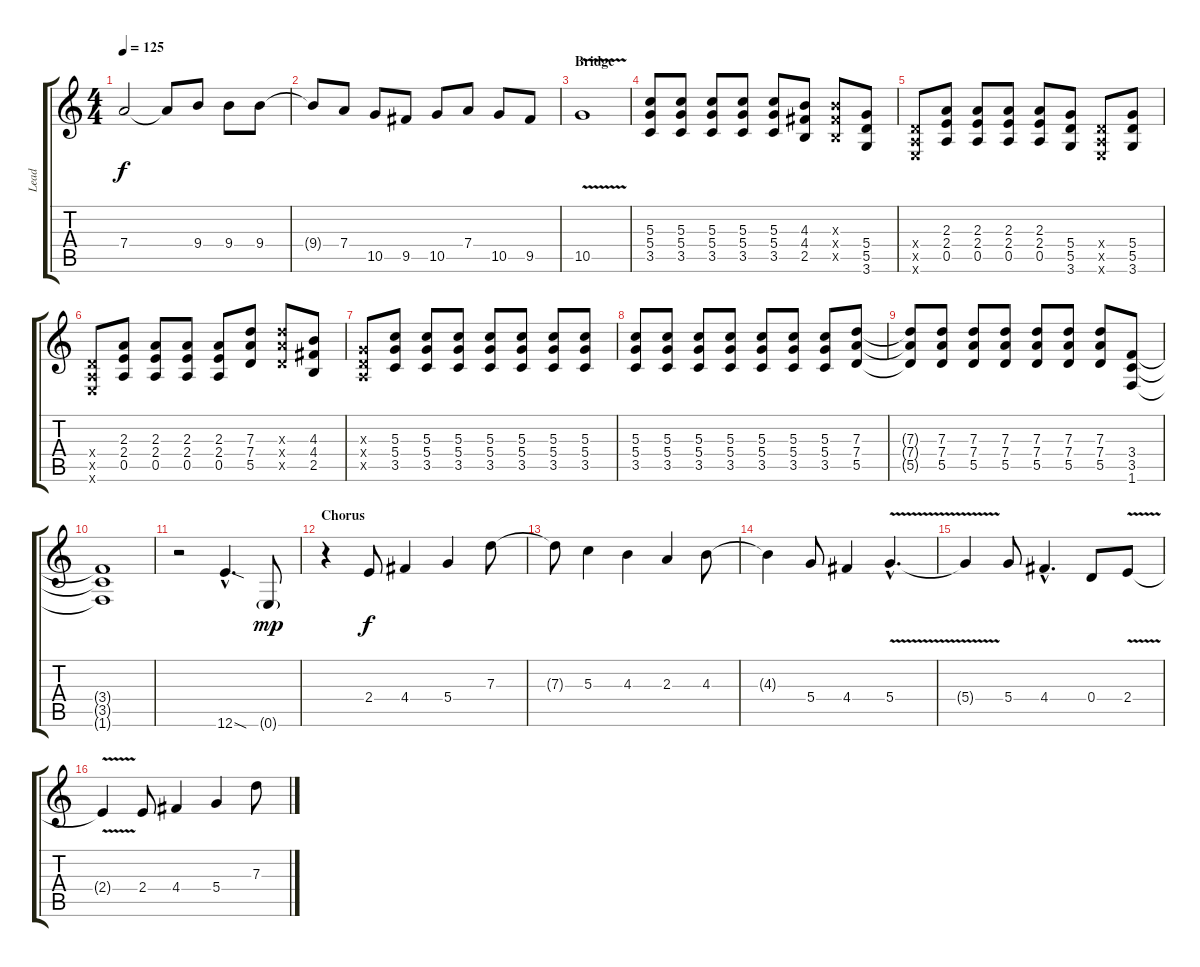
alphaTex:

\track ("Lead" "Lead") {instrument distortionguitar}
\staff {score tabs}
\tuning (E4 B3 G3 D3 A2 E2) {hide}
\ts (4 4)
\tempo 125
\clef g2
\ks c
7.4.2{dy f} 7.4{t}.8 9.4.8 9.4.8 9.4.8 |
9.4{t}.8 7.4.8 10.5.8 9.5.8 10.5.8 7.4.8 10.5.8 9.5.8 |
\section ("" "Bridge")
10.5{v}.1 |
(5.3 5.4 3.5).8{volume 13 instrument distortionguitar} (5.3 5.4 3.5).8 (5.3 5.4 3.5).8 (5.3 5.4 3.5).8 (5.3 5.4 3.5).8 (4.3 4.4 2.5).8 (4.3{x} 4.4{x} 2.5{x}).8 (5.4 5.5 3.6).8 |
(0.4{x} 0.5{x} 0.6{x}).8 (2.3 2.4 0.5).8 (2.3 2.4 0.5).8 (2.3 2.4 0.5).8 (2.3 2.4 0.5).8 (5.4 5.5 3.6).8 (0.4{x} 0.5{x} 0.6{x}).8 (5.4 5.5 3.6).8 |
(0.4{x} 0.5{x} 0.6{x}).8 (2.3 2.4 0.5).8 (2.3 2.4 0.5).8 (2.3 2.4 0.5).8 (2.3 2.4 0.5).8 (7.3 7.4 5.5).8 (7.3{x} 7.4{x} 5.5{x}).8 (4.3 4.4 2.5).8 |
(0.3{x} 0.4{x} 0.5{x}).8 (5.3 5.4 3.5).8 (5.3 5.4 3.5).8 (5.3 5.4 3.5).8 (5.3 5.4 3.5).8 (5.3 5.4 3.5).8 (5.3 5.4 3.5).8 (5.3 5.4 3.5).8 |
(5.3 5.4 3.5).8 (5.3 5.4 3.5).8 (5.3 5.4 3.5).8 (5.3 5.4 3.5).8 (5.3 5.4 3.5).8 (5.3 5.4 3.5).8 (5.3 5.4 3.5).8 (7.3 7.4 5.5).8 |
(7.3{t} 7.4{t} 5.5{t}).8 (7.3 7.4 5.5).8 (7.3 7.4 5.5).8 (7.3 7.4 5.5).8 (7.3 7.4 5.5).8 (7.3 7.4 5.5).8 (7.3 7.4 5.5).8 (3.4 3.5 1.6).8 |
(3.4{t} 3.5{t} 1.6{t}).1 |
r.2 12.6{sod hac}.4{d} 0.6{g}.8{dy mp} |
\section ("" "Chorus")
r.4 2.4.8{dy f} 4.4.4 5.4.4 7.3.8 |
7.3{t}.8 5.3.4 4.3.4 2.3.4 4.3.8 |
4.3{t}.4 5.4.8 4.4.4 5.4{v hac}.4{d} |
5.4{t}.4 5.4.8 4.4{hac}.4{d} 0.4.8 2.4{v}.8 |
2.4{t}.4 2.4.8 4.4.4 5.4.4 7.3.8
